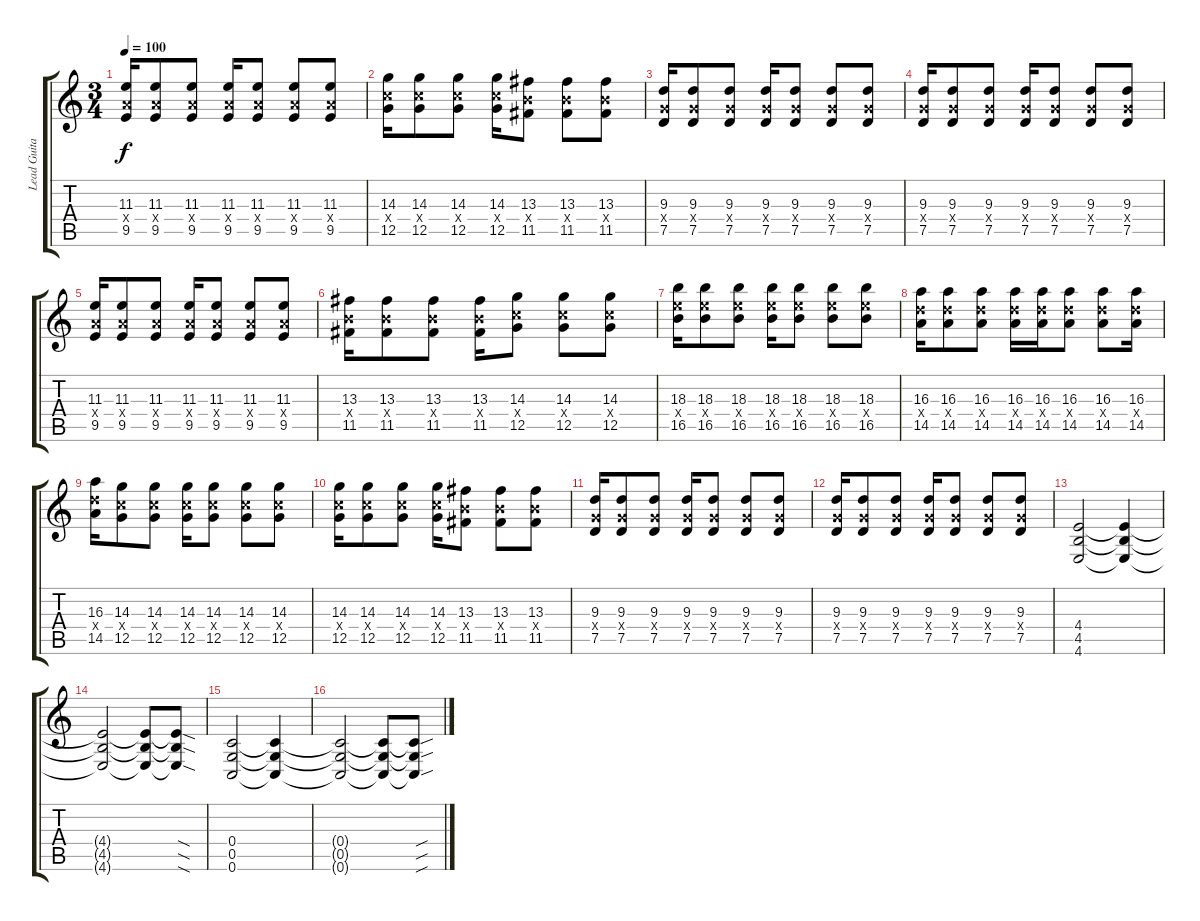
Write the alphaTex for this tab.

\track ("Lead Guitar" "Lead Guita") {instrument distortionguitar}
\staff {score tabs}
\tuning (D4 A3 F3 C3 G2 C2) {hide}
\ts (3 4)
\tempo 100
\clef g2
\ks c
(11.3 9.4{x} 9.5).16{dy f} (11.3 9.4{x} 9.5).8 (11.3 9.4{x} 9.5).8 (11.3 9.4{x} 9.5).16 (11.3 9.4{x} 9.5).8 (11.3 9.4{x} 9.5).8 (11.3 9.4{x} 9.5).8 |
(14.3 12.4{x} 12.5).16 (14.3 12.4{x} 12.5).8 (14.3 12.4{x} 12.5).8 (14.3 12.4{x} 12.5).16 (13.3 11.4{x} 11.5).8 (13.3 11.4{x} 11.5).8 (13.3 11.4{x} 11.5).8 |
(9.3 7.4{x} 7.5).16 (9.3 7.4{x} 7.5).8 (9.3 7.4{x} 7.5).8 (9.3 7.4{x} 7.5).16 (9.3 7.4{x} 7.5).8 (9.3 7.4{x} 7.5).8 (9.3 7.4{x} 7.5).8 |
(9.3 7.4{x} 7.5).16 (9.3 7.4{x} 7.5).8 (9.3 7.4{x} 7.5).8 (9.3 7.4{x} 7.5).16 (9.3 7.4{x} 7.5).8 (9.3 7.4{x} 7.5).8 (9.3 7.4{x} 7.5).8 |
(11.3 9.4{x} 9.5).16 (11.3 9.4{x} 9.5).8 (11.3 9.4{x} 9.5).8 (11.3 9.4{x} 9.5).16 (11.3 9.4{x} 9.5).8 (11.3 9.4{x} 9.5).8 (11.3 9.4{x} 9.5).8 |
(13.3 11.4{x} 11.5).16 (13.3 11.4{x} 11.5).8 (13.3 11.4{x} 11.5).8 (13.3 11.4{x} 11.5).16 (14.3 12.4{x} 12.5).8 (14.3 12.4{x} 12.5).8 (14.3 12.4{x} 12.5).8 |
(18.3 16.4{x} 16.5).16 (18.3 16.4{x} 16.5).8 (18.3 16.4{x} 16.5).8 (18.3 16.4{x} 16.5).16 (18.3 16.4{x} 16.5).8 (18.3 16.4{x} 16.5).8 (18.3 16.4{x} 16.5).8 |
(16.3 14.4{x} 14.5).16 (16.3 14.4{x} 14.5).8 (16.3 14.4{x} 14.5).8 (16.3 14.4{x} 14.5).16 (16.3 14.4{x} 14.5).16 (16.3 14.4{x} 14.5).8 (16.3 14.4{x} 14.5).8 (16.3 14.4{x} 14.5).16 |
(16.3 14.4{x} 14.5).16 (14.3 12.4{x} 12.5).8 (14.3 12.4{x} 12.5).8 (14.3 12.4{x} 12.5).16 (14.3 12.4{x} 12.5).8 (14.3 12.4{x} 12.5).8 (14.3 12.4{x} 12.5).8 |
(14.3 12.4{x} 12.5).16 (14.3 12.4{x} 12.5).8 (14.3 12.4{x} 12.5).8 (14.3 12.4{x} 12.5).16 (13.3 11.4{x} 11.5).8 (13.3 11.4{x} 11.5).8 (13.3 11.4{x} 11.5).8 |
(9.3 7.4{x} 7.5).16 (9.3 7.4{x} 7.5).8 (9.3 7.4{x} 7.5).8 (9.3 7.4{x} 7.5).16 (9.3 7.4{x} 7.5).8 (9.3 7.4{x} 7.5).8 (9.3 7.4{x} 7.5).8 |
(9.3 7.4{x} 7.5).16 (9.3 7.4{x} 7.5).8 (9.3 7.4{x} 7.5).8 (9.3 7.4{x} 7.5).16 (9.3 7.4{x} 7.5).8 (9.3 7.4{x} 7.5).8 (9.3 7.4{x} 7.5).8 |
(4.4 4.5 4.6).2 (4.4{t} 4.5{t} 4.6{t}).4 |
(4.4{t} 4.5{t} 4.6{t}).2 (4.4{t} 4.5{t} 4.6{t}).8 (4.4{sod t} 4.5{sod t} 4.6{sod t}).8 |
(0.4 0.5 0.6).2 (0.4{t} 0.5{t} 0.6{t}).4 |
(0.4{t} 0.5{t} 0.6{t}).2 (0.4{t} 0.5{t} 0.6{t}).8 (0.4{sou t} 0.5{sou t} 0.6{sou t}).8
